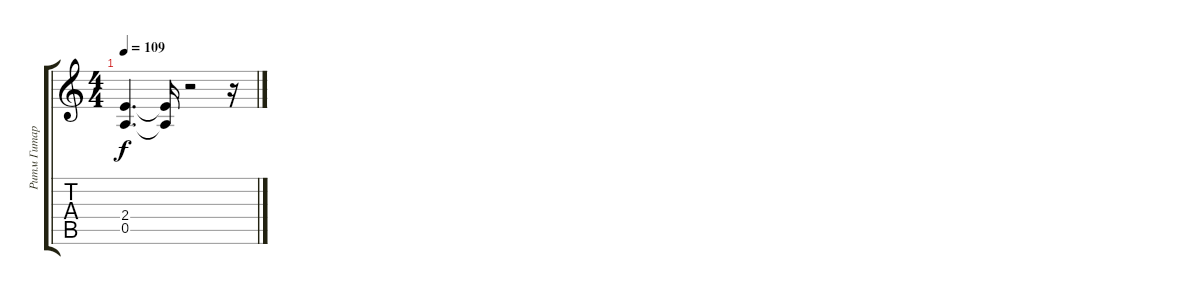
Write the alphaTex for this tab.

\track ("Ритм Гитара" "Ритм Гитар") {instrument distortionguitar}
\staff {score tabs}
\tuning (E4 B3 G3 D3 A2 E2) {hide}
\ts (4 4)
\tempo 109
\clef g2
\ks c
(2.4{t} 0.5{t}).4{d dy f} (2.4{t} 0.5{t}).16 r.2 r.16
